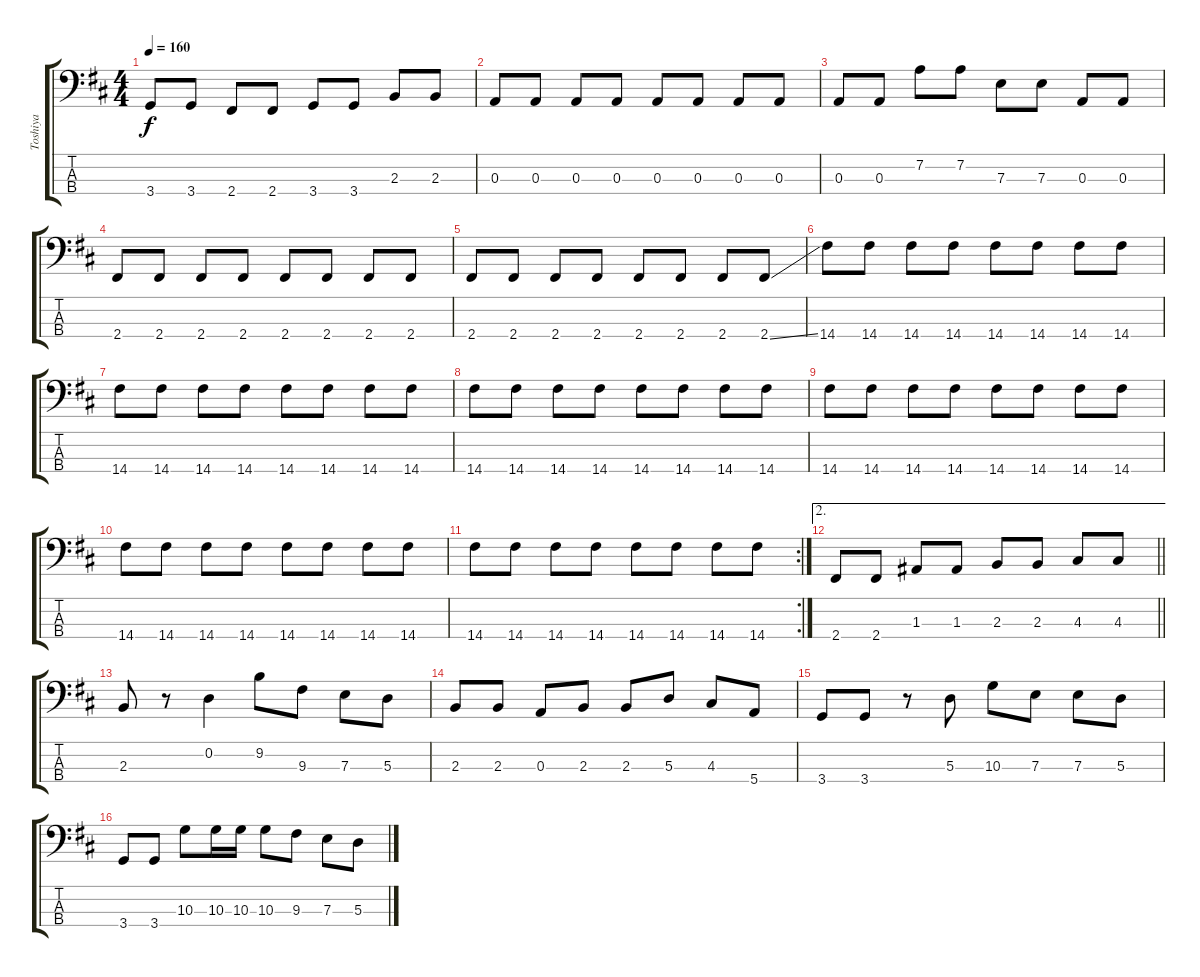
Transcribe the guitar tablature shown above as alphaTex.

\track ("Toshiya" "Toshiya") {instrument electricbasspick}
\staff {score tabs}
\tuning (G2 D2 A1 E1) {hide}
\ts (4 4)
\tempo 160
\clef f4
\ks d
3.4.8{dy f} 3.4.8 2.4.8 2.4.8 3.4.8 3.4.8 2.3.8 2.3.8 |
0.3.8 0.3.8 0.3.8 0.3.8 0.3.8 0.3.8 0.3.8 0.3.8 |
0.3.8 0.3.8 7.2.8 7.2.8 7.3.8 7.3.8 0.3.8 0.3.8 |
2.4.8 2.4.8 2.4.8 2.4.8 2.4.8 2.4.8 2.4.8 2.4.8 |
2.4.8 2.4.8 2.4.8 2.4.8 2.4.8 2.4.8 2.4.8 2.4{ss}.8 |
14.4.8 14.4.8 14.4.8 14.4.8 14.4.8 14.4.8 14.4.8 14.4.8 |
14.4.8 14.4.8 14.4.8 14.4.8 14.4.8 14.4.8 14.4.8 14.4.8 |
14.4.8 14.4.8 14.4.8 14.4.8 14.4.8 14.4.8 14.4.8 14.4.8 |
14.4.8 14.4.8 14.4.8 14.4.8 14.4.8 14.4.8 14.4.8 14.4.8 |
14.4.8 14.4.8 14.4.8 14.4.8 14.4.8 14.4.8 14.4.8 14.4.8 |
\rc 2
14.4.8 14.4.8 14.4.8 14.4.8 14.4.8 14.4.8 14.4.8 14.4.8 |
\ae 2
\barLineRight lightlight
2.4.8 2.4.8 1.3.8 1.3.8 2.3.8 2.3.8 4.3.8 4.3.8 |
2.3.8 r.8 0.2.4 9.2.8 9.3.8 7.3.8 5.3.8 |
2.3.8 2.3.8 0.3.8 2.3.8 2.3.8 5.3.8 4.3.8 5.4.8 |
3.4.8 3.4.8 r.8 5.3.8 10.3.8 7.3.8 7.3.8 5.3.8 |
3.4.8 3.4.8 10.3.8 10.3.16 10.3.16 10.3.8 9.3.8 7.3.8 5.3.8
